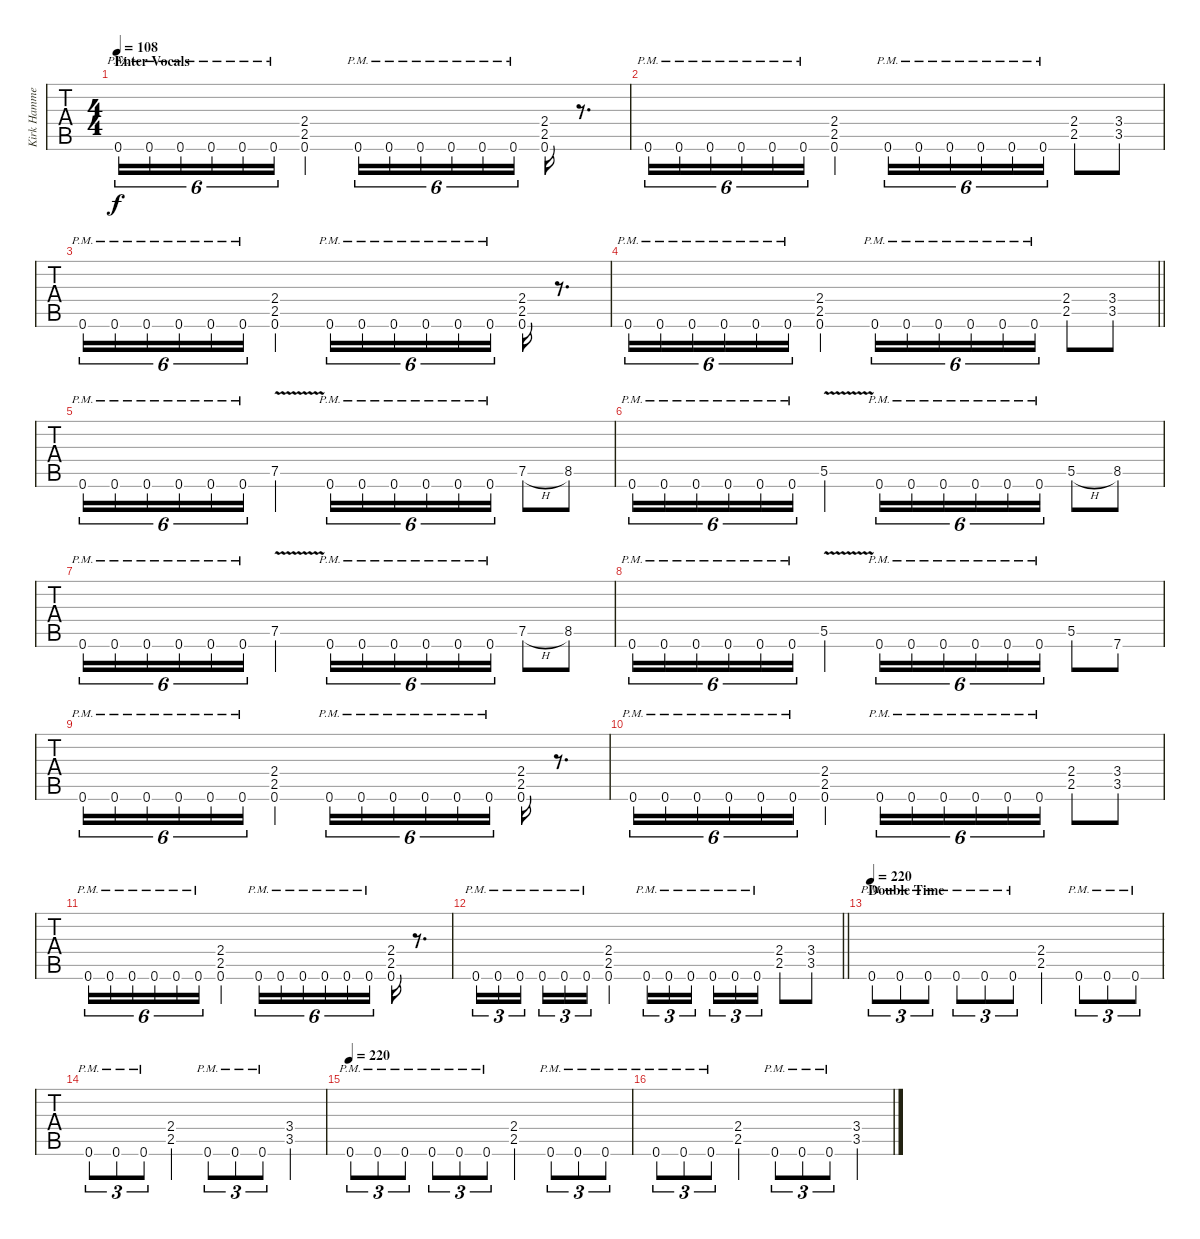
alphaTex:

\track ("Kirk Hammett" "Kirk Hamme") {instrument electricguitarjazz}
\staff {tabs}
\tuning (E4 B3 G3 D3 A2 E2) {hide}
\ts (4 4)
\section ("" "Enter Vocals")
\tempo 108
\clef g2
\ks c
0.6{pm}.16{tu (6 4) dy f} 0.6{pm}.16{tu (6 4)} 0.6{pm}.16{tu (6 4)} 0.6{pm}.16{tu (6 4)} 0.6{pm}.16{tu (6 4)} 0.6{pm}.16{tu (6 4)} (2.4{st} 2.5{st} 0.6{st}).4 0.6{pm}.16{tu (6 4)} 0.6{pm}.16{tu (6 4)} 0.6{pm}.16{tu (6 4)} 0.6{pm}.16{tu (6 4)} 0.6{pm}.16{tu (6 4)} 0.6{pm}.16{tu (6 4)} (2.4 2.5 0.6).16 r.8{d} |
0.6{pm}.16{tu (6 4)} 0.6{pm}.16{tu (6 4)} 0.6{pm}.16{tu (6 4)} 0.6{pm}.16{tu (6 4)} 0.6{pm}.16{tu (6 4)} 0.6{pm}.16{tu (6 4)} (2.4 2.5 0.6).4 0.6{pm}.16{tu (6 4)} 0.6{pm}.16{tu (6 4)} 0.6{pm}.16{tu (6 4)} 0.6{pm}.16{tu (6 4)} 0.6{pm}.16{tu (6 4)} 0.6{pm}.16{tu (6 4)} (2.4 2.5).8 (3.4 3.5).8 |
0.6{pm}.16{tu (6 4)} 0.6{pm}.16{tu (6 4)} 0.6{pm}.16{tu (6 4)} 0.6{pm}.16{tu (6 4)} 0.6{pm}.16{tu (6 4)} 0.6{pm}.16{tu (6 4)} (2.4 2.5 0.6).4 0.6{pm}.16{tu (6 4)} 0.6{pm}.16{tu (6 4)} 0.6{pm}.16{tu (6 4)} 0.6{pm}.16{tu (6 4)} 0.6{pm}.16{tu (6 4)} 0.6{pm}.16{tu (6 4)} (2.4 2.5 0.6).16 r.8{d} |
\barLineRight lightlight
0.6{pm}.16{tu (6 4)} 0.6{pm}.16{tu (6 4)} 0.6{pm}.16{tu (6 4)} 0.6{pm}.16{tu (6 4)} 0.6{pm}.16{tu (6 4)} 0.6{pm}.16{tu (6 4)} (2.4 2.5 0.6).4 0.6{pm}.16{tu (6 4)} 0.6{pm}.16{tu (6 4)} 0.6{pm}.16{tu (6 4)} 0.6{pm}.16{tu (6 4)} 0.6{pm}.16{tu (6 4)} 0.6{pm}.16{tu (6 4)} (2.4 2.5).8 (3.4 3.5).8 |
0.6{pm}.16{tu (6 4)} 0.6{pm}.16{tu (6 4)} 0.6{pm}.16{tu (6 4)} 0.6{pm}.16{tu (6 4)} 0.6{pm}.16{tu (6 4)} 0.6{pm}.16{tu (6 4)} 7.5{v}.4 0.6{pm}.16{tu (6 4)} 0.6{pm}.16{tu (6 4)} 0.6{pm}.16{tu (6 4)} 0.6{pm}.16{tu (6 4)} 0.6{pm}.16{tu (6 4)} 0.6{pm}.16{tu (6 4)} 7.5{h}.8 8.5.8 |
0.6{pm}.16{tu (6 4)} 0.6{pm}.16{tu (6 4)} 0.6{pm}.16{tu (6 4)} 0.6{pm}.16{tu (6 4)} 0.6{pm}.16{tu (6 4)} 0.6{pm}.16{tu (6 4)} 5.5{v}.4 0.6{pm}.16{tu (6 4)} 0.6{pm}.16{tu (6 4)} 0.6{pm}.16{tu (6 4)} 0.6{pm}.16{tu (6 4)} 0.6{pm}.16{tu (6 4)} 0.6{pm}.16{tu (6 4)} 5.5{h}.8 8.5.8 |
0.6{pm}.16{tu (6 4)} 0.6{pm}.16{tu (6 4)} 0.6{pm}.16{tu (6 4)} 0.6{pm}.16{tu (6 4)} 0.6{pm}.16{tu (6 4)} 0.6{pm}.16{tu (6 4)} 7.5{v}.4 0.6{pm}.16{tu (6 4)} 0.6{pm}.16{tu (6 4)} 0.6{pm}.16{tu (6 4)} 0.6{pm}.16{tu (6 4)} 0.6{pm}.16{tu (6 4)} 0.6{pm}.16{tu (6 4)} 7.5{h}.8 8.5.8 |
0.6{pm}.16{tu (6 4)} 0.6{pm}.16{tu (6 4)} 0.6{pm}.16{tu (6 4)} 0.6{pm}.16{tu (6 4)} 0.6{pm}.16{tu (6 4)} 0.6{pm}.16{tu (6 4)} 5.5{v}.4 0.6{pm}.16{tu (6 4)} 0.6{pm}.16{tu (6 4)} 0.6{pm}.16{tu (6 4)} 0.6{pm}.16{tu (6 4)} 0.6{pm}.16{tu (6 4)} 0.6{pm}.16{tu (6 4)} 5.5.8 7.6.8 |
0.6{pm}.16{tu (6 4)} 0.6{pm}.16{tu (6 4)} 0.6{pm}.16{tu (6 4)} 0.6{pm}.16{tu (6 4)} 0.6{pm}.16{tu (6 4)} 0.6{pm}.16{tu (6 4)} (2.4{st} 2.5{st} 0.6{st}).4 0.6{pm}.16{tu (6 4)} 0.6{pm}.16{tu (6 4)} 0.6{pm}.16{tu (6 4)} 0.6{pm}.16{tu (6 4)} 0.6{pm}.16{tu (6 4)} 0.6{pm}.16{tu (6 4)} (2.4 2.5 0.6).16 r.8{d} |
0.6{pm}.16{tu (6 4)} 0.6{pm}.16{tu (6 4)} 0.6{pm}.16{tu (6 4)} 0.6{pm}.16{tu (6 4)} 0.6{pm}.16{tu (6 4)} 0.6{pm}.16{tu (6 4)} (2.4 2.5 0.6).4 0.6{pm}.16{tu (6 4)} 0.6{pm}.16{tu (6 4)} 0.6{pm}.16{tu (6 4)} 0.6{pm}.16{tu (6 4)} 0.6{pm}.16{tu (6 4)} 0.6{pm}.16{tu (6 4)} (2.4 2.5).8 (3.4 3.5).8 |
0.6{pm}.16{tu (6 4)} 0.6{pm}.16{tu (6 4)} 0.6{pm}.16{tu (6 4)} 0.6{pm}.16{tu (6 4)} 0.6{pm}.16{tu (6 4)} 0.6{pm}.16{tu (6 4)} (2.4 2.5 0.6).4 0.6{pm}.16{tu (6 4)} 0.6{pm}.16{tu (6 4)} 0.6{pm}.16{tu (6 4)} 0.6{pm}.16{tu (6 4)} 0.6{pm}.16{tu (6 4)} 0.6{pm}.16{tu (6 4)} (2.4 2.5 0.6).16 r.8{d} |
\barLineRight lightlight
0.6{pm}.16{tu (3 2)} 0.6{pm}.16{tu (3 2)} 0.6{pm}.16{tu (3 2) beam splitsecondary} 0.6{pm}.16{tu (3 2)} 0.6{pm}.16{tu (3 2)} 0.6{pm}.16{tu (3 2)} (2.4 2.5 0.6).4 0.6{pm}.16{tu (3 2)} 0.6{pm}.16{tu (3 2)} 0.6{pm}.16{tu (3 2) beam splitsecondary} 0.6{pm}.16{tu (3 2)} 0.6{pm}.16{tu (3 2)} 0.6{pm}.16{tu (3 2)} (2.4 2.5).8 (3.4 3.5).8 |
\section ("" "Double Time")
\tempo 220
0.6{pm}.8{tu (3 2)} 0.6{pm}.8{tu (3 2)} 0.6{pm}.8{tu (3 2)} 0.6{pm}.8{tu (3 2)} 0.6{pm}.8{tu (3 2)} 0.6{pm}.8{tu (3 2)} (2.4 2.5).4 0.6{pm}.8{tu (3 2)} 0.6{pm}.8{tu (3 2)} 0.6{pm}.8{tu (3 2)} |
0.6{pm}.8{tu (3 2)} 0.6{pm}.8{tu (3 2)} 0.6{pm}.8{tu (3 2)} (2.4 2.5).4 0.6{pm}.8{tu (3 2)} 0.6{pm}.8{tu (3 2)} 0.6{pm}.8{tu (3 2)} (3.4 3.5).4 |
\tempo 220
0.6{pm}.8{tu (3 2)} 0.6{pm}.8{tu (3 2)} 0.6{pm}.8{tu (3 2)} 0.6{pm}.8{tu (3 2)} 0.6{pm}.8{tu (3 2)} 0.6{pm}.8{tu (3 2)} (2.4 2.5).4 0.6{pm}.8{tu (3 2)} 0.6{pm}.8{tu (3 2)} 0.6{pm}.8{tu (3 2)} |
0.6{pm}.8{tu (3 2)} 0.6{pm}.8{tu (3 2)} 0.6{pm}.8{tu (3 2)} (2.4 2.5).4 0.6{pm}.8{tu (3 2)} 0.6{pm}.8{tu (3 2)} 0.6{pm}.8{tu (3 2)} (3.4 3.5).4
